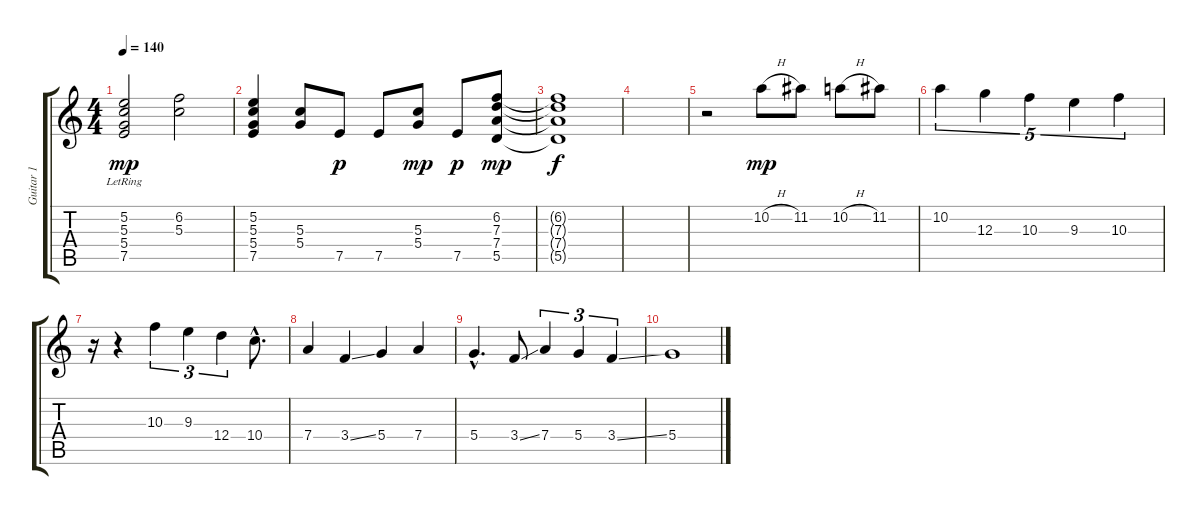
\track ("Guitar 1" "Guitar 1") {instrument electricguitarclean}
\staff {score tabs}
\tuning (E4 B3 G3 D3 A2 E2) {hide}
\ts (4 4)
\tempo 140
\clef g2
\ks c
(5.2 5.3 5.4{lr} 7.5{lr}).2{dy mp} (6.2 5.3).2 |
(5.2 5.3 5.4 7.5).4 (5.3 5.4).8 7.5.8{dy p} 7.5.8 (5.3 5.4).8{dy mp} 7.5.8{dy p} (6.2 7.3 7.4 5.5).8{dy mp} |
(6.2{t} 7.3{t} 7.4{t} 5.5{t}).1{dy f} |
|
r.2 10.2{h}.8{dy mp} 11.2.8 10.2{h}.8 11.2.8 |
10.2.4{tu (5 4)} 12.3.4{tu (5 4)} 10.3.4{tu (5 4)} 9.3.4{tu (5 4)} 10.3.4{tu (5 4)} |
r.16 r.4 10.3.4{tu (3 2)} 9.3.4{tu (3 2)} 12.4.4{tu (3 2)} 10.4{hac}.8{d} |
7.4.4 3.4{ss}.4 5.4.4 7.4.4 |
5.4{hac}.4{d} 3.4{ss}.8 7.4.4{tu (3 2)} 5.4.4{tu (3 2)} 3.4{ss}.4{tu (3 2)} |
5.4.1
